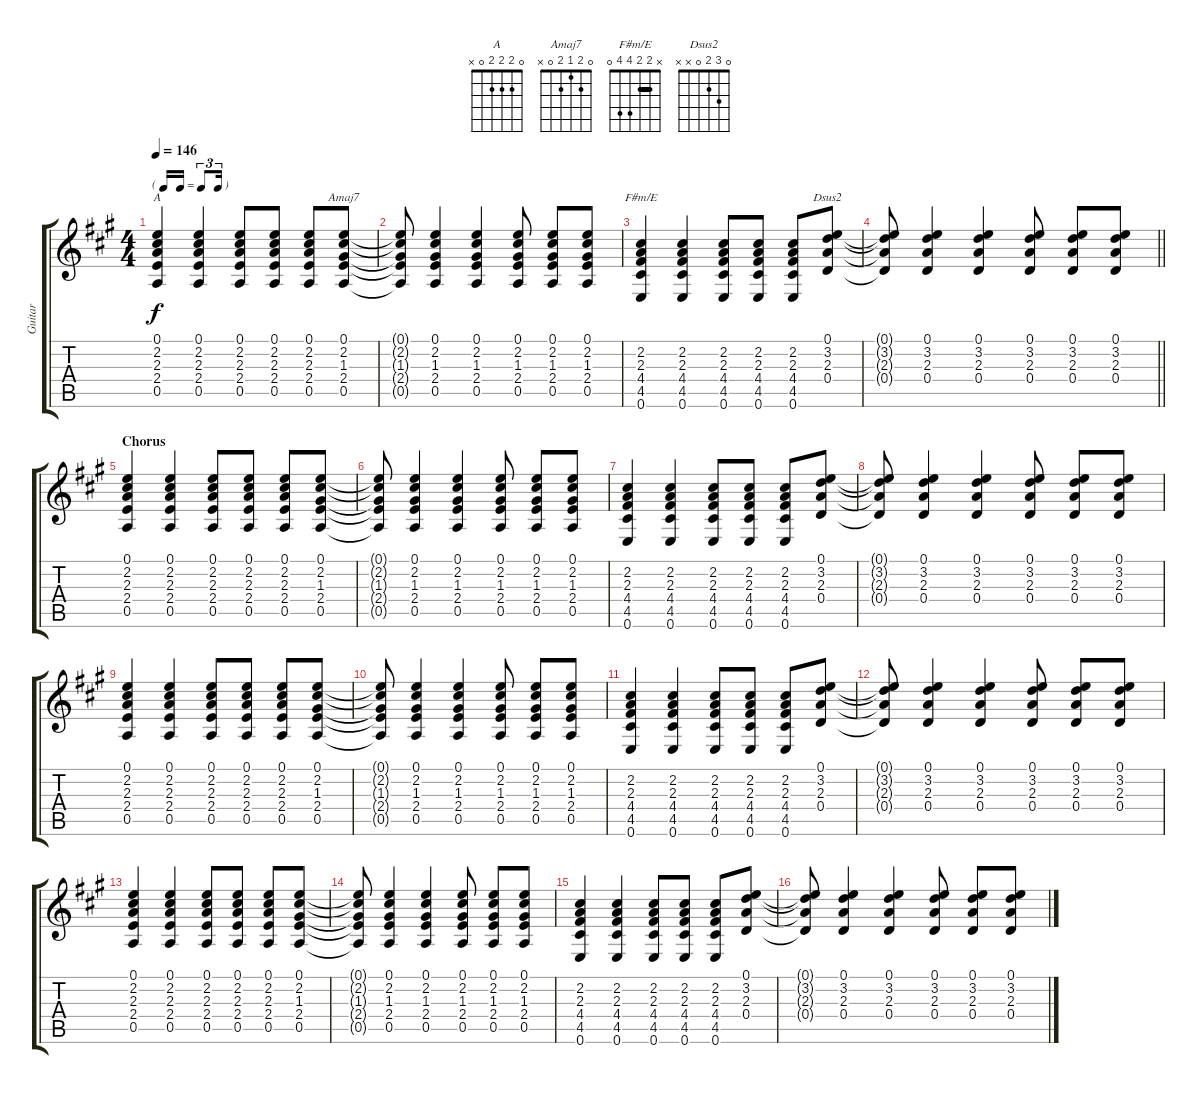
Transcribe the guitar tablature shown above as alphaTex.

\track ("Guitar" "Guitar") {instrument acousticguitarsteel}
\staff {score tabs}
\tuning (E4 B3 G3 D3 A2 E2) {hide}
\chord ("A" 0 2 2 2 0 x)
\chord ("Amaj7" 0 2 1 2 0 x)
\chord ("F#m/E" x 2 2 4 4 0) {barre 2}
\chord ("Dsus2" 0 3 2 0 x x)
\ts (4 4)
\tf triplet16th
\tempo 146
\clef g2
\ks a
(0.1 2.2 2.3 2.4 0.5).4{ch "A" dy f} (0.1 2.2 2.3 2.4 0.5).4 (0.1 2.2 2.3 2.4 0.5).8 (0.1 2.2 2.3 2.4 0.5).8 (0.1 2.2 2.3 2.4 0.5).8 (0.1 2.2 1.3 2.4 0.5).8{ch "Amaj7"} |
(0.1{t} 2.2{t} 1.3{t} 2.4{t} 0.5{t}).8 (0.1 2.2 1.3 2.4 0.5).4 (0.1 2.2 1.3 2.4 0.5).4 (0.1 2.2 1.3 2.4 0.5).8 (0.1 2.2 1.3 2.4 0.5).8 (0.1 2.2 1.3 2.4 0.5).8 |
(2.2 2.3 4.4 4.5 0.6).4{ch "F#m/E"} (2.2 2.3 4.4 4.5 0.6).4 (2.2 2.3 4.4 4.5 0.6).8 (2.2 2.3 4.4 4.5 0.6).8 (2.2 2.3 4.4 4.5 0.6).8 (0.1 3.2 2.3 0.4).8{ch "Dsus2"} |
\barLineRight lightlight
(0.1{t} 3.2{t} 2.3{t} 0.4{t}).8 (0.1 3.2 2.3 0.4).4 (0.1 3.2 2.3 0.4).4 (0.1 3.2 2.3 0.4).8 (0.1 3.2 2.3 0.4).8 (0.1 3.2 2.3 0.4).8 |
\section ("" "Chorus")
(0.1 2.2 2.3 2.4 0.5).4 (0.1 2.2 2.3 2.4 0.5).4 (0.1 2.2 2.3 2.4 0.5).8 (0.1 2.2 2.3 2.4 0.5).8 (0.1 2.2 2.3 2.4 0.5).8 (0.1 2.2 1.3 2.4 0.5).8 |
(0.1{t} 2.2{t} 1.3{t} 2.4{t} 0.5{t}).8 (0.1 2.2 1.3 2.4 0.5).4 (0.1 2.2 1.3 2.4 0.5).4 (0.1 2.2 1.3 2.4 0.5).8 (0.1 2.2 1.3 2.4 0.5).8 (0.1 2.2 1.3 2.4 0.5).8 |
(2.2 2.3 4.4 4.5 0.6).4 (2.2 2.3 4.4 4.5 0.6).4 (2.2 2.3 4.4 4.5 0.6).8 (2.2 2.3 4.4 4.5 0.6).8 (2.2 2.3 4.4 4.5 0.6).8 (0.1 3.2 2.3 0.4).8 |
(0.1{t} 3.2{t} 2.3{t} 0.4{t}).8 (0.1 3.2 2.3 0.4).4 (0.1 3.2 2.3 0.4).4 (0.1 3.2 2.3 0.4).8 (0.1 3.2 2.3 0.4).8 (0.1 3.2 2.3 0.4).8 |
(0.1 2.2 2.3 2.4 0.5).4 (0.1 2.2 2.3 2.4 0.5).4 (0.1 2.2 2.3 2.4 0.5).8 (0.1 2.2 2.3 2.4 0.5).8 (0.1 2.2 2.3 2.4 0.5).8 (0.1 2.2 1.3 2.4 0.5).8 |
(0.1{t} 2.2{t} 1.3{t} 2.4{t} 0.5{t}).8 (0.1 2.2 1.3 2.4 0.5).4 (0.1 2.2 1.3 2.4 0.5).4 (0.1 2.2 1.3 2.4 0.5).8 (0.1 2.2 1.3 2.4 0.5).8 (0.1 2.2 1.3 2.4 0.5).8 |
(2.2 2.3 4.4 4.5 0.6).4 (2.2 2.3 4.4 4.5 0.6).4 (2.2 2.3 4.4 4.5 0.6).8 (2.2 2.3 4.4 4.5 0.6).8 (2.2 2.3 4.4 4.5 0.6).8 (0.1 3.2 2.3 0.4).8 |
(0.1{t} 3.2{t} 2.3{t} 0.4{t}).8 (0.1 3.2 2.3 0.4).4 (0.1 3.2 2.3 0.4).4 (0.1 3.2 2.3 0.4).8 (0.1 3.2 2.3 0.4).8 (0.1 3.2 2.3 0.4).8 |
(0.1 2.2 2.3 2.4 0.5).4 (0.1 2.2 2.3 2.4 0.5).4 (0.1 2.2 2.3 2.4 0.5).8 (0.1 2.2 2.3 2.4 0.5).8 (0.1 2.2 2.3 2.4 0.5).8 (0.1 2.2 1.3 2.4 0.5).8 |
(0.1{t} 2.2{t} 1.3{t} 2.4{t} 0.5{t}).8 (0.1 2.2 1.3 2.4 0.5).4 (0.1 2.2 1.3 2.4 0.5).4 (0.1 2.2 1.3 2.4 0.5).8 (0.1 2.2 1.3 2.4 0.5).8 (0.1 2.2 1.3 2.4 0.5).8 |
(2.2 2.3 4.4 4.5 0.6).4 (2.2 2.3 4.4 4.5 0.6).4 (2.2 2.3 4.4 4.5 0.6).8 (2.2 2.3 4.4 4.5 0.6).8 (2.2 2.3 4.4 4.5 0.6).8 (0.1 3.2 2.3 0.4).8 |
(0.1{t} 3.2{t} 2.3{t} 0.4{t}).8 (0.1 3.2 2.3 0.4).4 (0.1 3.2 2.3 0.4).4 (0.1 3.2 2.3 0.4).8 (0.1 3.2 2.3 0.4).8 (0.1 3.2 2.3 0.4).8
